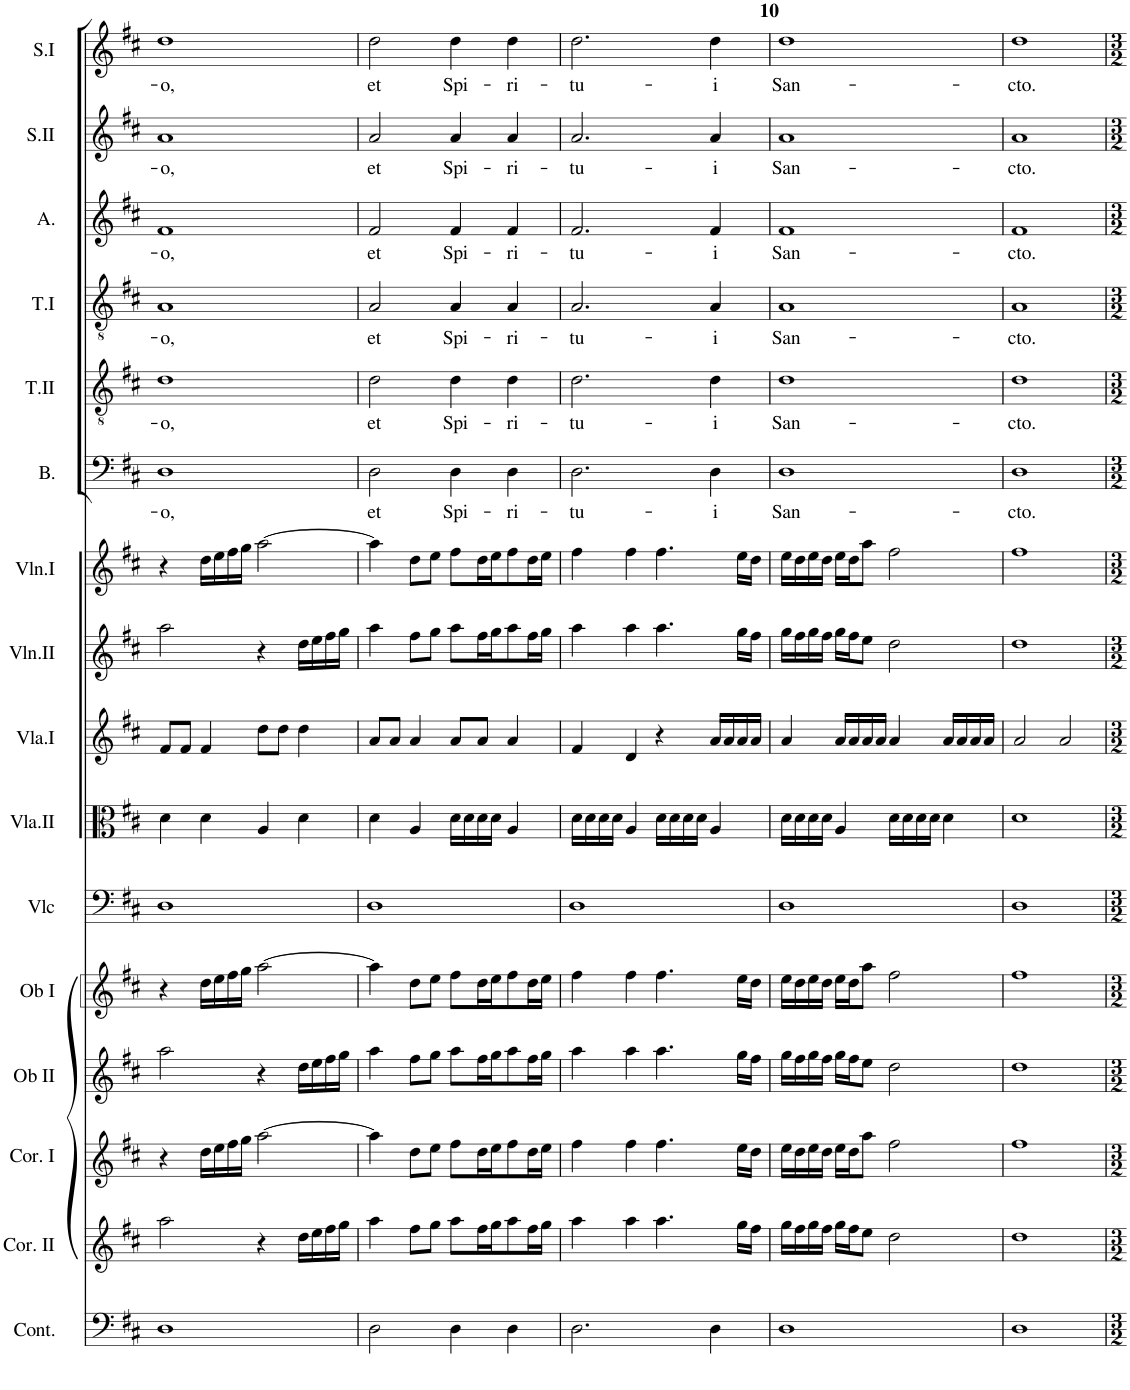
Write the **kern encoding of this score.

**kern	**kern	**kern	**kern	**kern	**kern	**kern	**kern	**kern	**kern	**kern	**text	**kern	**text	**kern	**text	**kern	**text	**kern	**text	**kern	**text
*part16	*part15	*part14	*part13	*part12	*part11	*part10	*part9	*part8	*part7	*part6	*part6	*part5	*part5	*part4	*part4	*part3	*part3	*part2	*part2	*part1	*part1
*staff16	*staff15	*staff14	*staff13	*staff12	*staff11	*staff10	*staff9	*staff8	*staff7	*staff6	*staff6	*staff5	*staff5	*staff4	*staff4	*staff3	*staff3	*staff2	*staff2	*staff1	*staff1
*I"Continuo	*I"Cornetto II	*I"Cornetto I	*I"Oboe II	*I"Oboe I	*I"Violoncelle	*I"Viola II	*I"Viola I	*I"Violon II	*I"Violon I	*I"Bass	*	*I"Ténor II	*	*I"Tenor	*	*I"Alto	*	*I"Soprano II	*	*I"Soprano I	*
*I'Cont.	*I'Cor. II	*I'Cor. I	*I'Ob II	*I'Ob I	*I'Vlc	*I'Vla.II	*I'Vla.I	*I'Vln.II	*I'Vln.I	*I'B.	*	*I'T.II	*	*	*	*I'A.	*	*I'S.II	*	*I'S.I	*
!!LO:PB:g=z
*clefF4	*clefG2	*clefG2	*clefG2	*clefG2	*clefF4	*clefC3	*clefG2	*clefG2	*clefG2	*clefF4	*	*clefGv2	*	*clefGv2	*	*clefG2	*	*clefG2	*	*clefG2	*
*k[f#c#]	*k[f#c#]	*k[f#c#]	*k[f#c#]	*k[f#c#]	*k[f#c#]	*k[f#c#]	*k[f#c#]	*k[f#c#]	*k[f#c#]	*k[f#c#]	*	*k[f#c#]	*	*k[f#c#]	*	*k[f#c#]	*	*k[f#c#]	*	*k[f#c#]	*
*M2/2	*M2/2	*M2/2	*M2/2	*M2/2	*M2/2	*M2/2	*M2/2	*M2/2	*M2/2	*M2/2	*	*M2/2	*	*M2/2	*	*M2/2	*	*M2/2	*	*M2/2	*
*met(c|)	*met(c|)	*met(c|)	*met(c|)	*met(c|)	*met(c|)	*met(c|)	*met(c|)	*met(c|)	*met(c|)	*met(c|)	*	*met(c|)	*	*met(c|)	*	*met(c|)	*	*met(c|)	*	*met(c|)	*
=7	=7	=7	=7	=7	=7	=7	=7	=7	=7	=7	=7	=7	=7	=7	=7	=7	=7	=7	=7	=7	=7
!	!	!	!	!	!	!	!	!	!	!	!LO:LY:b	!	!LO:LY:b	!	!LO:LY:b	!	!LO:LY:b	!	!LO:LY:b	!	!LO:LY:b
1D	2aa\	4r	2aa\	4r	1D	4d\	8f#/L	2aa\	4r	1D	-o,	1d	-o,	1A	-o,	1f#	-o,	1a	-o,	1dd	-o,
.	.	.	.	.	.	.	8f#/J	.	.	.	.	.	.	.	.	.	.	.	.	.	.
.	.	16dd\LL	.	16dd\LL	.	4d\	4f#/	.	16dd\LL	.	.	.	.	.	.	.	.	.	.	.	.
.	.	16ee\	.	16ee\	.	.	.	.	16ee\	.	.	.	.	.	.	.	.	.	.	.	.
.	.	16ff#\	.	16ff#\	.	.	.	.	16ff#\	.	.	.	.	.	.	.	.	.	.	.	.
.	.	16gg\JJ	.	16gg\JJ	.	.	.	.	16gg\JJ	.	.	.	.	.	.	.	.	.	.	.	.
.	4r	[2aa\	4r	[2aa\	.	4A/	8dd\L	4r	[2aa\	.	.	.	.	.	.	.	.	.	.	.	.
.	.	.	.	.	.	.	8dd\J	.	.	.	.	.	.	.	.	.	.	.	.	.	.
.	16dd\LL	.	16dd\LL	.	.	4d\	4dd\	16dd\LL	.	.	.	.	.	.	.	.	.	.	.	.	.
.	16ee\	.	16ee\	.	.	.	.	16ee\	.	.	.	.	.	.	.	.	.	.	.	.	.
.	16ff#\	.	16ff#\	.	.	.	.	16ff#\	.	.	.	.	.	.	.	.	.	.	.	.	.
.	16gg\JJ	.	16gg\JJ	.	.	.	.	16gg\JJ	.	.	.	.	.	.	.	.	.	.	.	.	.
=8	=8	=8	=8	=8	=8	=8	=8	=8	=8	=8	=8	=8	=8	=8	=8	=8	=8	=8	=8	=8	=8
!	!	!	!	!	!	!	!	!	!	!	!LO:LY:b	!	!LO:LY:b	!	!LO:LY:b	!	!LO:LY:b	!	!LO:LY:b	!	!LO:LY:b
2D\	4aa\	4aa\]	4aa\	4aa\]	1D	4d\	8a/L	4aa\	4aa\]	2D\	et	2d\	et	2A/	et	2f#/	et	2a/	et	2dd\	et
.	.	.	.	.	.	.	8a/J	.	.	.	.	.	.	.	.	.	.	.	.	.	.
.	8ff#\L	8dd\L	8ff#\L	8dd\L	.	4A/	4a/	8ff#\L	8dd\L	.	.	.	.	.	.	.	.	.	.	.	.
.	8gg\J	8ee\J	8gg\J	8ee\J	.	.	.	8gg\J	8ee\J	.	.	.	.	.	.	.	.	.	.	.	.
!	!	!	!	!	!	!	!	!	!	!	!LO:LY:b	!	!LO:LY:b	!	!LO:LY:b	!	!LO:LY:b	!	!LO:LY:b	!	!LO:LY:b
4D\	8aa\L	8ff#\L	8aa\L	8ff#\L	.	16d\LL	8a/L	8aa\L	8ff#\L	4D\	Spi-	4d\	Spi-	4A/	Spi-	4f#/	Spi-	4a/	Spi-	4dd\	Spi-
.	.	.	.	.	.	16d\	.	.	.	.	.	.	.	.	.	.	.	.	.	.	.
.	16ff#\L	16dd\L	16ff#\L	16dd\L	.	16d\	8a/J	16ff#\L	16dd\L	.	.	.	.	.	.	.	.	.	.	.	.
.	16gg\J	16ee\J	16gg\J	16ee\J	.	16d\JJ	.	16gg\J	16ee\J	.	.	.	.	.	.	.	.	.	.	.	.
!	!	!	!	!	!	!	!	!	!	!	!LO:LY:b	!	!LO:LY:b	!	!LO:LY:b	!	!LO:LY:b	!	!LO:LY:b	!	!LO:LY:b
4D\	8aa\	8ff#\	8aa\	8ff#\	.	4A/	4a/	8aa\	8ff#\	4D\	-ri-	4d\	-ri-	4A/	-ri-	4f#/	-ri-	4a/	-ri-	4dd\	-ri-
.	16ff#\L	16dd\L	16ff#\L	16dd\L	.	.	.	16ff#\L	16dd\L	.	.	.	.	.	.	.	.	.	.	.	.
.	16gg\JJ	16ee\JJ	16gg\JJ	16ee\JJ	.	.	.	16gg\JJ	16ee\JJ	.	.	.	.	.	.	.	.	.	.	.	.
=9	=9	=9	=9	=9	=9	=9	=9	=9	=9	=9	=9	=9	=9	=9	=9	=9	=9	=9	=9	=9	=9
!	!	!	!	!	!	!	!	!	!	!	!LO:LY:b	!	!LO:LY:b	!	!LO:LY:b	!	!LO:LY:b	!	!LO:LY:b	!	!LO:LY:b
2.D\	4aa\	4ff#\	4aa\	4ff#\	1D	16d\LL	4f#/	4aa\	4ff#\	2.D\	-tu-	2.d\	-tu-	2.A/	-tu-	2.f#/	-tu-	2.a/	-tu-	2.dd\	-tu-
.	.	.	.	.	.	16d\	.	.	.	.	.	.	.	.	.	.	.	.	.	.	.
.	.	.	.	.	.	16d\	.	.	.	.	.	.	.	.	.	.	.	.	.	.	.
.	.	.	.	.	.	16d\JJ	.	.	.	.	.	.	.	.	.	.	.	.	.	.	.
.	4aa\	4ff#\	4aa\	4ff#\	.	4A/	4d/	4aa\	4ff#\	.	.	.	.	.	.	.	.	.	.	.	.
.	4.aa\	4.ff#\	4.aa\	4.ff#\	.	16d\LL	4r	4.aa\	4.ff#\	.	.	.	.	.	.	.	.	.	.	.	.
.	.	.	.	.	.	16d\	.	.	.	.	.	.	.	.	.	.	.	.	.	.	.
.	.	.	.	.	.	16d\	.	.	.	.	.	.	.	.	.	.	.	.	.	.	.
.	.	.	.	.	.	16d\JJ	.	.	.	.	.	.	.	.	.	.	.	.	.	.	.
!	!	!	!	!	!	!	!	!	!	!	!LO:LY:b	!	!LO:LY:b	!	!LO:LY:b	!	!LO:LY:b	!	!LO:LY:b	!	!LO:LY:b
4D\	.	.	.	.	.	4A/	16a/LL	.	.	4D\	-i	4d\	-i	4A/	-i	4f#/	-i	4a/	-i	4dd\	-i
.	.	.	.	.	.	.	16a/	.	.	.	.	.	.	.	.	.	.	.	.	.	.
.	16gg\LL	16ee\LL	16gg\LL	16ee\LL	.	.	16a/	16gg\LL	16ee\LL	.	.	.	.	.	.	.	.	.	.	.	.
.	16ff#\JJ	16dd\JJ	16ff#\JJ	16dd\JJ	.	.	16a/JJ	16ff#\JJ	16dd\JJ	.	.	.	.	.	.	.	.	.	.	.	.
=10	=10	=10	=10	=10	=10	=10	=10	=10	=10	=10	=10	=10	=10	=10	=10	=10	=10	=10	=10	=10	=10
!	!	!	!	!	!	!	!	!	!	!	!LO:LY:b	!	!LO:LY:b	!	!LO:LY:b	!	!LO:LY:b	!	!LO:LY:b	!	!LO:LY:b
1D	16gg\LL	16ee\LL	16gg\LL	16ee\LL	1D	16d\LL	4a/	16gg\LL	16ee\LL	1D	San-	1d	San-	1A	San-	1f#	San-	1a	San-	1dd	San-
.	16ff#\	16dd\	16ff#\	16dd\	.	16d\	.	16ff#\	16dd\	.	.	.	.	.	.	.	.	.	.	.	.
.	16gg\	16ee\	16gg\	16ee\	.	16d\	.	16gg\	16ee\	.	.	.	.	.	.	.	.	.	.	.	.
.	16ff#\JJ	16dd\JJ	16ff#\JJ	16dd\JJ	.	16d\JJ	.	16ff#\JJ	16dd\JJ	.	.	.	.	.	.	.	.	.	.	.	.
.	16gg\LL	16ee\LL	16gg\LL	16ee\LL	.	4A/	16a/LL	16gg\LL	16ee\LL	.	.	.	.	.	.	.	.	.	.	.	.
.	16ff#\J	16dd\J	16ff#\J	16dd\J	.	.	16a/	16ff#\J	16dd\J	.	.	.	.	.	.	.	.	.	.	.	.
.	8ee\J	8aa\J	8ee\J	8aa\J	.	.	16a/	8ee\J	8aa\J	.	.	.	.	.	.	.	.	.	.	.	.
.	.	.	.	.	.	.	16a/JJ	.	.	.	.	.	.	.	.	.	.	.	.	.	.
.	2dd\	2ff#\	2dd\	2ff#\	.	16d\LL	4a/	2dd\	2ff#\	.	.	.	.	.	.	.	.	.	.	.	.
.	.	.	.	.	.	16d\	.	.	.	.	.	.	.	.	.	.	.	.	.	.	.
.	.	.	.	.	.	16d\	.	.	.	.	.	.	.	.	.	.	.	.	.	.	.
.	.	.	.	.	.	16d\JJ	.	.	.	.	.	.	.	.	.	.	.	.	.	.	.
.	.	.	.	.	.	4d\	16a/LL	.	.	.	.	.	.	.	.	.	.	.	.	.	.
.	.	.	.	.	.	.	16a/	.	.	.	.	.	.	.	.	.	.	.	.	.	.
.	.	.	.	.	.	.	16a/	.	.	.	.	.	.	.	.	.	.	.	.	.	.
.	.	.	.	.	.	.	16a/JJ	.	.	.	.	.	.	.	.	.	.	.	.	.	.
=11	=11	=11	=11	=11	=11	=11	=11	=11	=11	=11	=11	=11	=11	=11	=11	=11	=11	=11	=11	=11	=11
!	!	!	!	!	!	!	!	!	!	!	!LO:LY:b	!	!LO:LY:b	!	!LO:LY:b	!	!LO:LY:b	!	!LO:LY:b	!	!LO:LY:b
1D	1dd	1ff#	1dd	1ff#	1D	1d	2a/	1dd	1ff#	1D	-cto.	1d	-cto.	1A	-cto.	1f#	-cto.	1a	-cto.	1dd	-cto.
.	.	.	.	.	.	.	2a/	.	.	.	.	.	.	.	.	.	.	.	.	.	.
=	=	=	=	=	=	=	=	=	=	=	=	=	=	=	=	=	=	=	=	=	=
*-	*-	*-	*-	*-	*-	*-	*-	*-	*-	*-	*-	*-	*-	*-	*-	*-	*-	*-	*-	*-	*-
